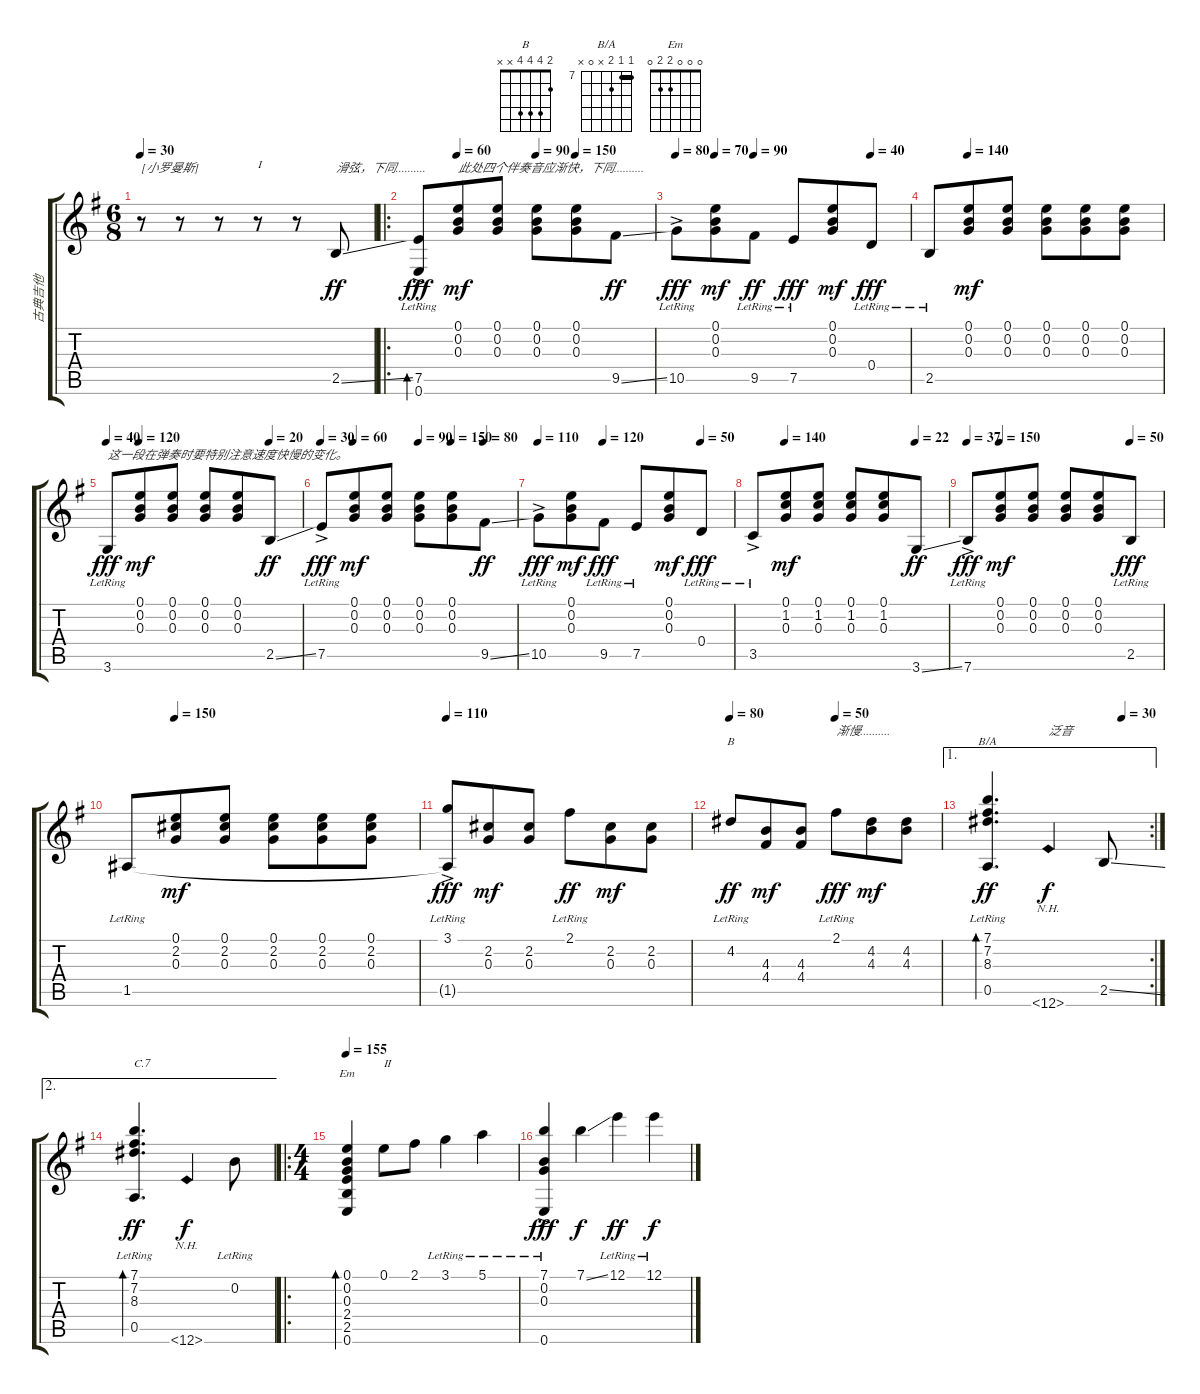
\track ("古典吉他" "古典吉他") {instrument acousticguitarnylon}
\staff {score tabs}
\tuning (E4 B3 G3 D3 A2 E2) {hide}
\chord ("B" 2 4 4 4 x x)
\chord ("B/A" 7 7 8 x 0 x) {firstfret 7 barre 7}
\chord ("Em" 0 0 0 2 2 0)
\ts (6 8)
\tempo 30
\clef g2
\ks g
r.8{txt "[小罗曼斯]" dy ff instrument acousticguitarnylon} r.8 r.8 r.8{txt "Ⅰ"} r.8 2.5{ss}.8{txt "滑弦，下同.........."} |
\ro
\tempo (60 0.16666666666666666)
\tempo (90 0.5)
\tempo (150 0.6666666666666666)
(7.5{ac lr} 0.6{ac lr}).8{bd 480 dy fff} (0.1 0.2 0.3).8{txt "此处四个伴奏音应渐快，下同.........." dy mf} (0.1 0.2 0.3).8 (0.1 0.2 0.3).8 (0.1 0.2 0.3).8 9.5{ss}.8{dy ff} |
\tempo 80
\tempo (70 0.16666666666666666)
\tempo (90 0.3333333333333333)
\tempo (40 0.8333333333333334)
10.5{ac lr}.8{dy fff} (0.1 0.2 0.3).8{dy mf} 9.5{lr}.8{dy ff} 7.5{lr}.8{dy fff} (0.1 0.2 0.3).8{dy mf} 0.4{lr}.8{dy fff} |
\tempo (140 0.16666666666666666)
2.5{lr}.8 (0.1 0.2 0.3).8{dy mf} (0.1 0.2 0.3).8 (0.1 0.2 0.3).8 (0.1 0.2 0.3).8 (0.1 0.2 0.3).8 |
\tempo 40
\tempo (120 0.16666666666666666)
\tempo (20 0.8333333333333334)
3.6{lr}.8{txt "这一段在弹奏时要特别注意速度快慢的变化。" dy fff} (0.1 0.2 0.3).8{dy mf} (0.1 0.2 0.3).8 (0.1 0.2 0.3).8 (0.1 0.2 0.3).8 2.5{ss}.8{dy ff} |
\tempo 30
\tempo (60 0.16666666666666666)
\tempo (90 0.5)
\tempo (150 0.6666666666666666)
\tempo (80 0.8333333333333334)
7.5{ac lr}.8{dy fff} (0.1 0.2 0.3).8{dy mf} (0.1 0.2 0.3).8 (0.1 0.2 0.3).8 (0.1 0.2 0.3).8 9.5{ss}.8{dy ff} |
\tempo 110
\tempo (120 0.3333333333333333)
\tempo (50 0.8333333333333334)
10.5{ac lr}.8{dy fff} (0.1 0.2 0.3).8{dy mf} 9.5{lr}.8{dy fff} 7.5{lr}.8 (0.1 0.2 0.3).8{dy mf} 0.4{lr}.8{dy fff} |
\tempo (140 0.16666666666666666)
\tempo (22 0.8333333333333334)
3.5{ac lr}.8 (0.1 1.2 0.3).8{dy mf} (0.1 1.2 0.3).8 (0.1 1.2 0.3).8 (0.1 1.2 0.3).8 3.6{ss}.8{dy ff} |
\tempo 37
\tempo (150 0.16666666666666666)
\tempo (50 0.8333333333333334)
7.6{ac lr}.8{dy fff} (0.1 0.2 0.3).8{dy mf} (0.1 0.2 0.3).8 (0.1 0.2 0.3).8 (0.1 0.2 0.3).8 2.5{lr}.8{dy fff} |
\tempo (150 0.16666666666666666)
1.5{lr}.8 (0.1 2.2 0.3).8{dy mf} (0.1 2.2 0.3).8 (0.1 2.2 0.3).8 (0.1 2.2 0.3).8 (0.1 2.2 0.3).8 |
\tempo 110
(3.1{ac lr} 1.5{t}).8{dy fff} (2.2 0.3).8{dy mf} (2.2 0.3).8 2.1{lr}.8{dy ff} (2.2 0.3).8{dy mf} (2.2 0.3).8 |
\tempo 80
\tempo (50 0.5)
4.2{lr}.8{ch "B" dy ff} (4.3 4.4).8{dy mf} (4.3 4.4).8 2.1{lr}.8{txt "渐慢.........." dy fff} (4.2 4.3).8{dy mf} (4.2 4.3).8 |
\ae 1
\rc 2
\tempo (30 0.8333333333333334)
(7.1{lr} 7.2{lr} 8.3{lr} 0.5{lr}).4{d bd 240 ch "B/A" dy ff} 0.6{nh}.4{txt "泛音" dy f} 2.5{ss}.8 |
\ae 2
(7.1{lr} 7.2{lr} 8.3{lr} 0.5{lr}).4{d bd 240 txt "C.7" dy ff} 0.6{nh}.4{dy f} 0.2{lr}.8 |
\ro
\ts (4 4)
\tempo 155
(0.1 0.2 0.3 2.4 2.5 0.6).4{bd 30 ch "Em"} 0.1.8{txt "Ⅱ"} 2.1.8 3.1{lr}.4 5.1{lr}.4 |
(7.1{ac lr} 0.2{lr} 0.3{lr} 0.6{lr}).4{dy fff} 7.1{ss}.4{dy f} 12.1{lr}.4{dy ff} 12.1{lr}.4{dy f}
